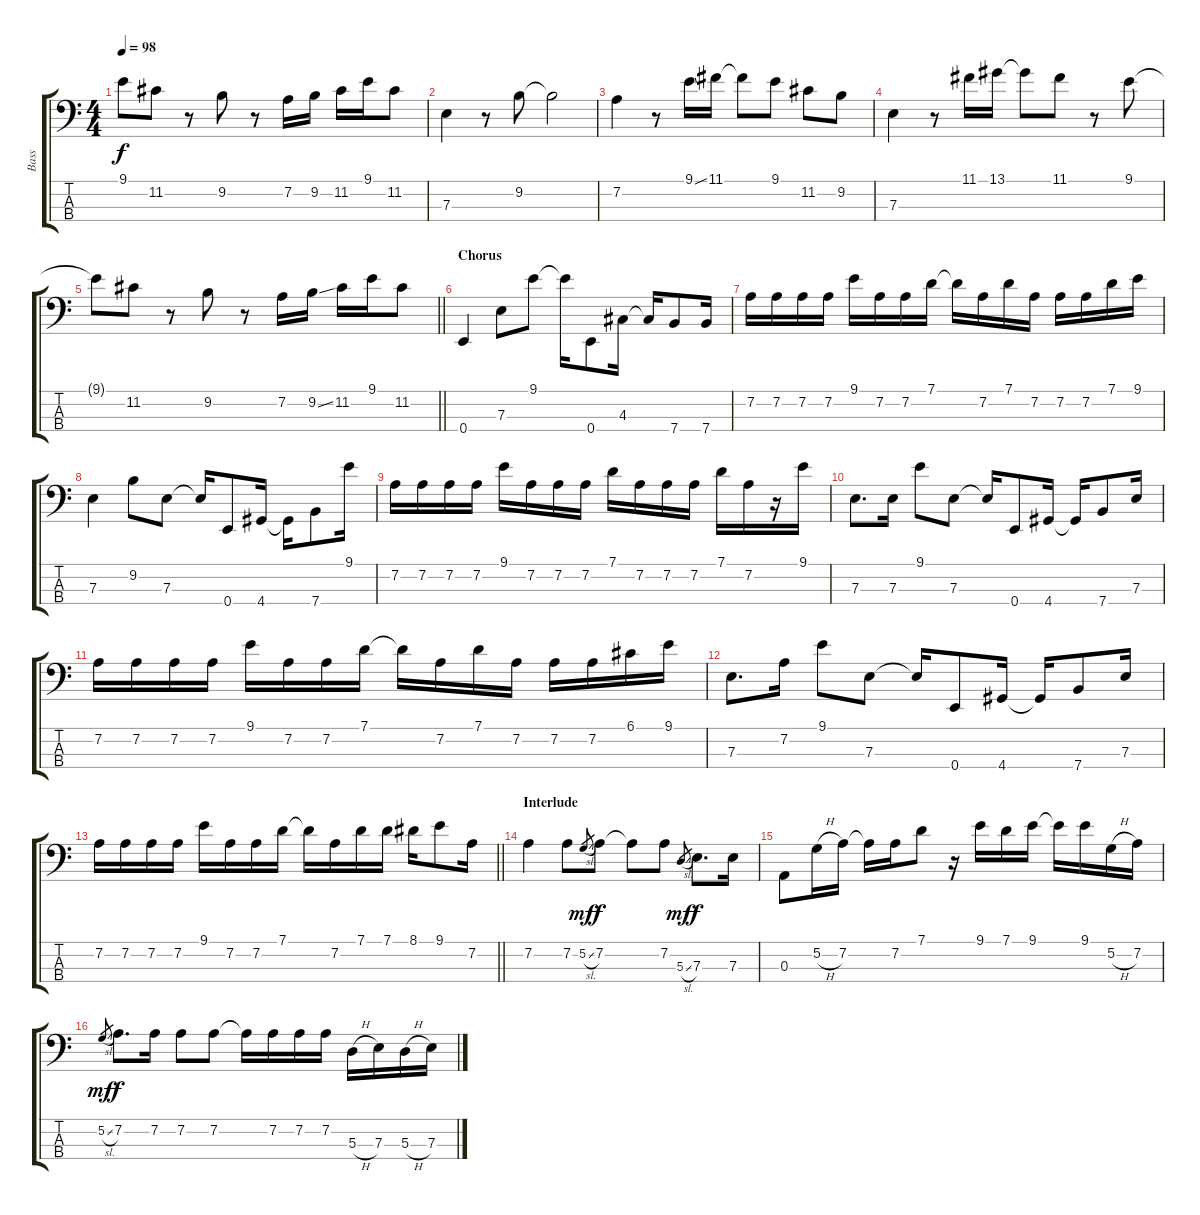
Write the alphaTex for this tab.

\track ("Bass" "Bass") {instrument electricbassfinger}
\staff {score tabs}
\tuning (G2 D2 A1 E1) {hide}
\ts (4 4)
\tempo 98
\clef f4
\ks c
9.1{t}.8{dy f} 11.2.8 r.8 9.2.8 r.8 7.2.16 9.2.16 11.2.16 9.1.16 11.2.8 |
7.3.4 r.8 9.2.8 9.2{t}.2 |
7.2.4 r.8 9.1{ss}.16 11.1.16 11.1{t}.8 9.1.8 11.2.8 9.2.8 |
7.3.4 r.8 11.1.16 13.1.16 13.1{t}.8 11.1.8 r.8 9.1.8 |
\barLineRight lightlight
9.1{t}.8 11.2.8 r.8 9.2.8 r.8 7.2.16 9.2{ss}.16 11.2.16 9.1.16 11.2.8 |
\section ("" "Chorus")
0.4.4 7.3.8 9.1.8 9.1{t}.16 0.4.8 4.3.16 4.3{t}.16 7.4.8 7.4.16 |
7.2.16 7.2.16 7.2.16 7.2.16 9.1.16 7.2.16 7.2.16 7.1.16 7.1{t}.16 7.2.16 7.1.16 7.2.16 7.2.16 7.2.16 7.1.16 9.1.16 |
7.3.4 9.2.8 7.3.8 7.3{t}.16 0.4.8 4.4.16 4.4{t}.16 7.4.8 9.1.16 |
7.2.16 7.2.16 7.2.16 7.2.16 9.1.16 7.2.16 7.2.16 7.2.16 7.1.16 7.2.16 7.2.16 7.2.16 7.1.16 7.2.16 r.16 9.1.16 |
7.3.8{d} 7.3.16 9.1.8 7.3.8 7.3{t}.16 0.4.8 4.4.16 4.4{t}.16 7.4.8 7.3.16 |
7.2.16 7.2.16 7.2.16 7.2.16 9.1.16 7.2.16 7.2.16 7.1.16 7.1{t}.16 7.2.16 7.1.16 7.2.16 7.2.16 7.2.16 6.1.16 9.1.16 |
7.3.8{d} 7.2.16 9.1.8 7.3.8 7.3{t}.16 0.4.8 4.4.16 4.4{t}.16 7.4.8 7.3.16 |
\barLineRight lightlight
7.2.16 7.2.16 7.2.16 7.2.16 9.1.16 7.2.16 7.2.16 7.1.16 7.1{t}.16 7.2.16 7.1.16 7.1.16 8.1.16 9.1.8 7.2.16 |
\section ("" "Interlude")
7.2.4 7.2.8 5.2{sl}.8{gr dy mf} 7.2.8{dy f} 7.2{t}.8 7.2.8 5.3{sl}.8{gr dy mf} 7.3.8{d dy f} 7.3.16 |
0.3.8 5.2{h}.16 7.2.16 7.2{t}.16 7.2.16 7.1.8 r.16 9.1.16 7.1.16 9.1.16 9.1{t}.16 9.1.16 5.2{h}.16 7.2.16 |
5.2{sl}.8{gr dy mf} 7.2.8{d dy f} 7.2.16 7.2.8 7.2.8 7.2{t}.16 7.2.16 7.2.16 7.2.16 5.3{h}.16 7.3.16 5.3{h}.16 7.3.16
